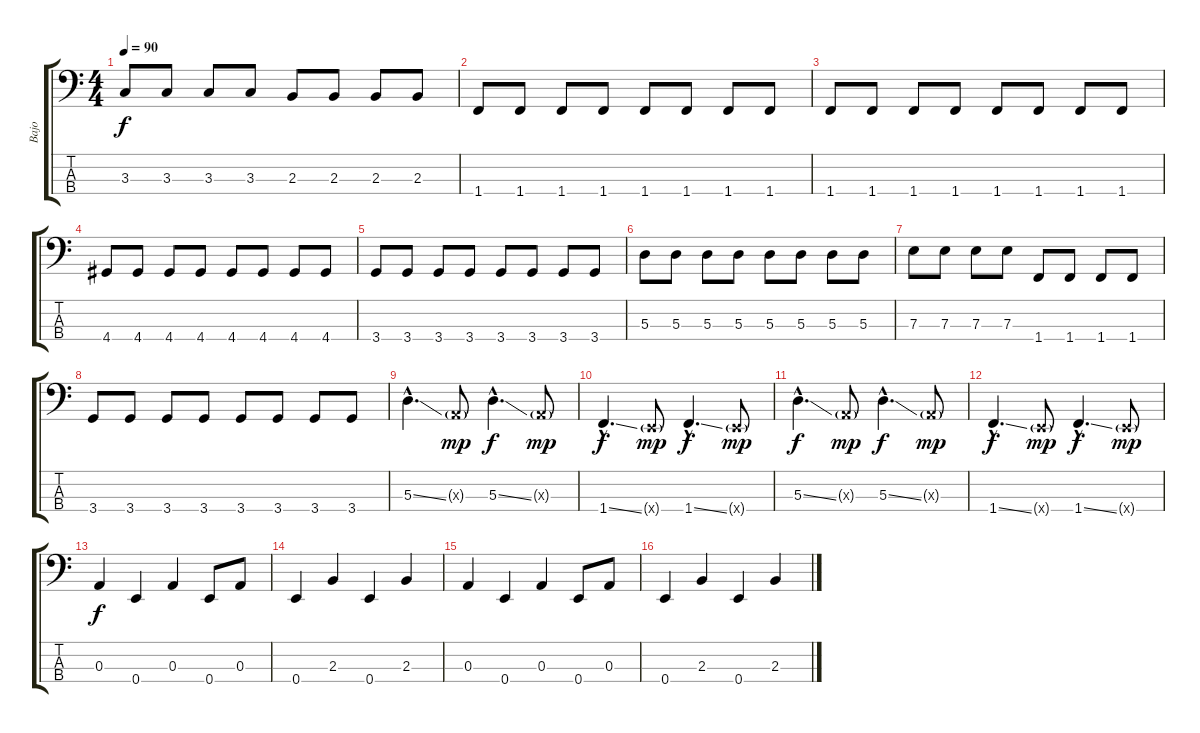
\track ("Bajo" "Bajo") {instrument acousticbass}
\staff {score tabs}
\tuning (G2 D2 A1 E1) {hide}
\ts (4 4)
\tempo 90
\clef f4
\ks c
3.3.8{dy f} 3.3.8 3.3.8 3.3.8 2.3.8 2.3.8 2.3.8 2.3.8 |
1.4.8 1.4.8 1.4.8 1.4.8 1.4.8 1.4.8 1.4.8 1.4.8 |
1.4.8 1.4.8 1.4.8 1.4.8 1.4.8 1.4.8 1.4.8 1.4.8 |
4.4.8 4.4.8 4.4.8 4.4.8 4.4.8 4.4.8 4.4.8 4.4.8 |
3.4.8 3.4.8 3.4.8 3.4.8 3.4.8 3.4.8 3.4.8 3.4.8 |
5.3.8 5.3.8 5.3.8 5.3.8 5.3.8 5.3.8 5.3.8 5.3.8 |
7.3.8 7.3.8 7.3.8 7.3.8 1.4.8 1.4.8 1.4.8 1.4.8 |
3.4.8 3.4.8 3.4.8 3.4.8 3.4.8 3.4.8 3.4.8 3.4.8 |
5.3{ss hac}.4{d} 0.3{g x}.8{dy mp} 5.3{ss hac}.4{d dy f} 0.3{g x}.8{dy mp} |
1.4{ss hac}.4{d dy f} 0.4{g x}.8{dy mp} 1.4{ss hac}.4{d dy f} 0.4{g x}.8{dy mp} |
5.3{ss hac}.4{d dy f} 0.3{g x}.8{dy mp} 5.3{ss hac}.4{d dy f} 0.3{g x}.8{dy mp} |
1.4{ss hac}.4{d dy f} 0.4{g x}.8{dy mp} 1.4{ss hac}.4{d dy f} 0.4{g x}.8{dy mp} |
0.3.4{dy f} 0.4.4 0.3.4 0.4.8 0.3.8 |
0.4.4 2.3.4 0.4.4 2.3.4 |
0.3.4 0.4.4 0.3.4 0.4.8 0.3.8 |
0.4.4 2.3.4 0.4.4 2.3.4
